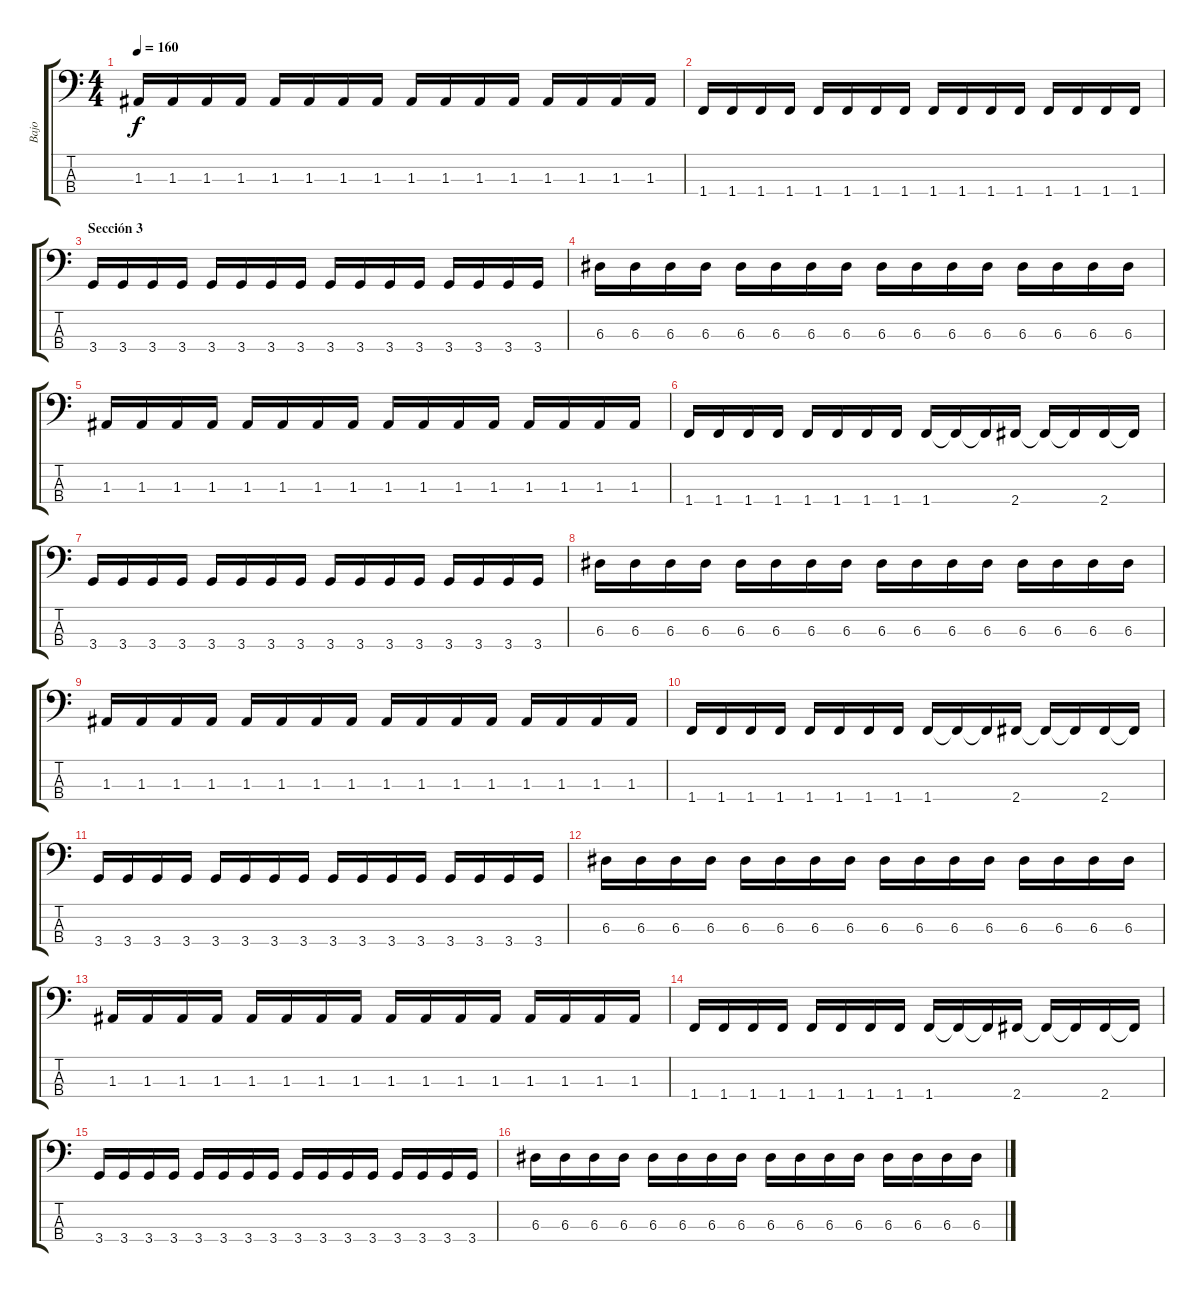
\track ("Bajo" "Bajo") {instrument electricbasspick}
\staff {score tabs}
\tuning (G2 D2 A1 E1) {hide}
\ts (4 4)
\tempo 160
\clef f4
\ks c
1.3.16{dy f} 1.3.16 1.3.16 1.3.16 1.3.16 1.3.16 1.3.16 1.3.16 1.3.16 1.3.16 1.3.16 1.3.16 1.3.16 1.3.16 1.3.16 1.3.16 |
1.4.16 1.4.16 1.4.16 1.4.16 1.4.16 1.4.16 1.4.16 1.4.16 1.4.16 1.4.16 1.4.16 1.4.16 1.4.16 1.4.16 1.4.16 1.4.16 |
\section ("" "Sección 3")
3.4.16 3.4.16 3.4.16 3.4.16 3.4.16 3.4.16 3.4.16 3.4.16 3.4.16 3.4.16 3.4.16 3.4.16 3.4.16 3.4.16 3.4.16 3.4.16 |
6.3.16 6.3.16 6.3.16 6.3.16 6.3.16 6.3.16 6.3.16 6.3.16 6.3.16 6.3.16 6.3.16 6.3.16 6.3.16 6.3.16 6.3.16 6.3.16 |
1.3.16 1.3.16 1.3.16 1.3.16 1.3.16 1.3.16 1.3.16 1.3.16 1.3.16 1.3.16 1.3.16 1.3.16 1.3.16 1.3.16 1.3.16 1.3.16 |
1.4.16 1.4.16 1.4.16 1.4.16 1.4.16 1.4.16 1.4.16 1.4.16 1.4.16 1.4{t}.16 1.4{t}.16 2.4.16 2.4{t}.16 2.4{t}.16 2.4.16 2.4{t}.16 |
3.4.16 3.4.16 3.4.16 3.4.16 3.4.16 3.4.16 3.4.16 3.4.16 3.4.16 3.4.16 3.4.16 3.4.16 3.4.16 3.4.16 3.4.16 3.4.16 |
6.3.16 6.3.16 6.3.16 6.3.16 6.3.16 6.3.16 6.3.16 6.3.16 6.3.16 6.3.16 6.3.16 6.3.16 6.3.16 6.3.16 6.3.16 6.3.16 |
1.3.16 1.3.16 1.3.16 1.3.16 1.3.16 1.3.16 1.3.16 1.3.16 1.3.16 1.3.16 1.3.16 1.3.16 1.3.16 1.3.16 1.3.16 1.3.16 |
1.4.16 1.4.16 1.4.16 1.4.16 1.4.16 1.4.16 1.4.16 1.4.16 1.4.16 1.4{t}.16 1.4{t}.16 2.4.16 2.4{t}.16 2.4{t}.16 2.4.16 2.4{t}.16 |
3.4.16 3.4.16 3.4.16 3.4.16 3.4.16 3.4.16 3.4.16 3.4.16 3.4.16 3.4.16 3.4.16 3.4.16 3.4.16 3.4.16 3.4.16 3.4.16 |
6.3.16 6.3.16 6.3.16 6.3.16 6.3.16 6.3.16 6.3.16 6.3.16 6.3.16 6.3.16 6.3.16 6.3.16 6.3.16 6.3.16 6.3.16 6.3.16 |
1.3.16 1.3.16 1.3.16 1.3.16 1.3.16 1.3.16 1.3.16 1.3.16 1.3.16 1.3.16 1.3.16 1.3.16 1.3.16 1.3.16 1.3.16 1.3.16 |
1.4.16 1.4.16 1.4.16 1.4.16 1.4.16 1.4.16 1.4.16 1.4.16 1.4.16 1.4{t}.16 1.4{t}.16 2.4.16 2.4{t}.16 2.4{t}.16 2.4.16 2.4{t}.16 |
3.4.16 3.4.16 3.4.16 3.4.16 3.4.16 3.4.16 3.4.16 3.4.16 3.4.16 3.4.16 3.4.16 3.4.16 3.4.16 3.4.16 3.4.16 3.4.16 |
6.3.16 6.3.16 6.3.16 6.3.16 6.3.16 6.3.16 6.3.16 6.3.16 6.3.16 6.3.16 6.3.16 6.3.16 6.3.16 6.3.16 6.3.16 6.3.16
